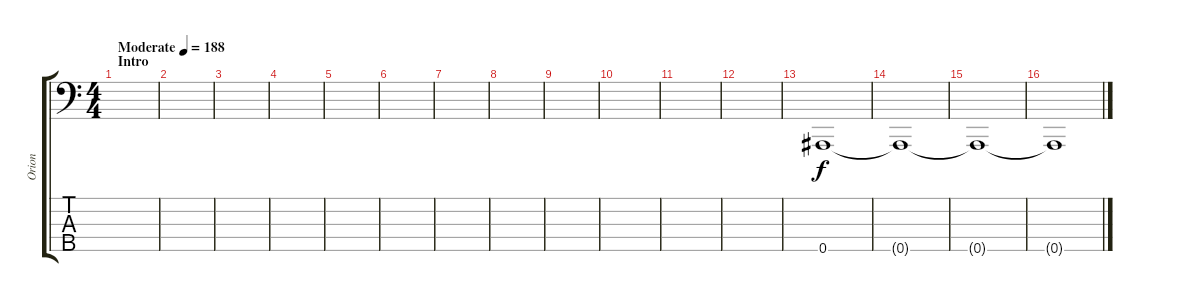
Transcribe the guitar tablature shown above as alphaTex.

\track ("Orion" "Orion") {instrument electricbassfinger}
\staff {score tabs}
\tuning (Gb2 Db2 Ab1 Eb1 Bb0) {hide}
\ts (4 4)
\section ("" "Intro")
\tempo (188 "Moderate")
\clef f4
\ks c
|
|
|
|
|
|
|
|
|
|
|
|
0.5.1 |
0.5{t}.1{dy f} |
0.5{t}.1 |
0.5{t}.1
